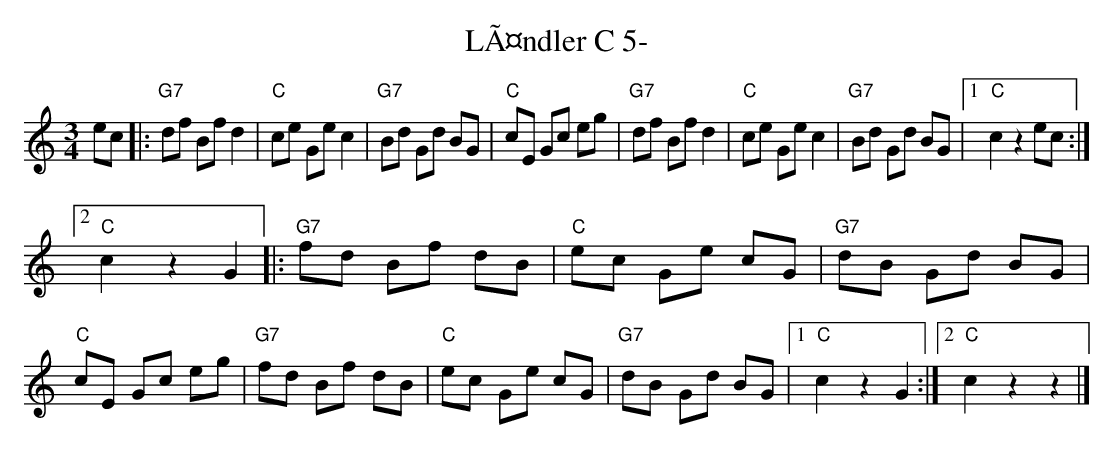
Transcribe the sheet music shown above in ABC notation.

X:1
T:LÃ¤ndler C 5-
M:3/4
L:1/8
K:Cmaj
ec |: "G7"df Bf d2 | "C"ce Ge c2 | "G7"Bd Gd BG | "C"cE Gc eg | "G7"df Bf d2 | "C"ce Ge c2 | "G7"Bd Gd BG |1 "C"c2 z2 ec :|2
"C"c2z2G2 |: "" "G7"fd Bf dB | "C"ec Ge cG | "G7"dB Gd BG | "C"cE Gc eg | "G7"fd Bf dB | "C"ec Ge cG | "G7"dB Gd BG |1 "C"c2z2G2 :|2 "C"c2z2z2 |]
